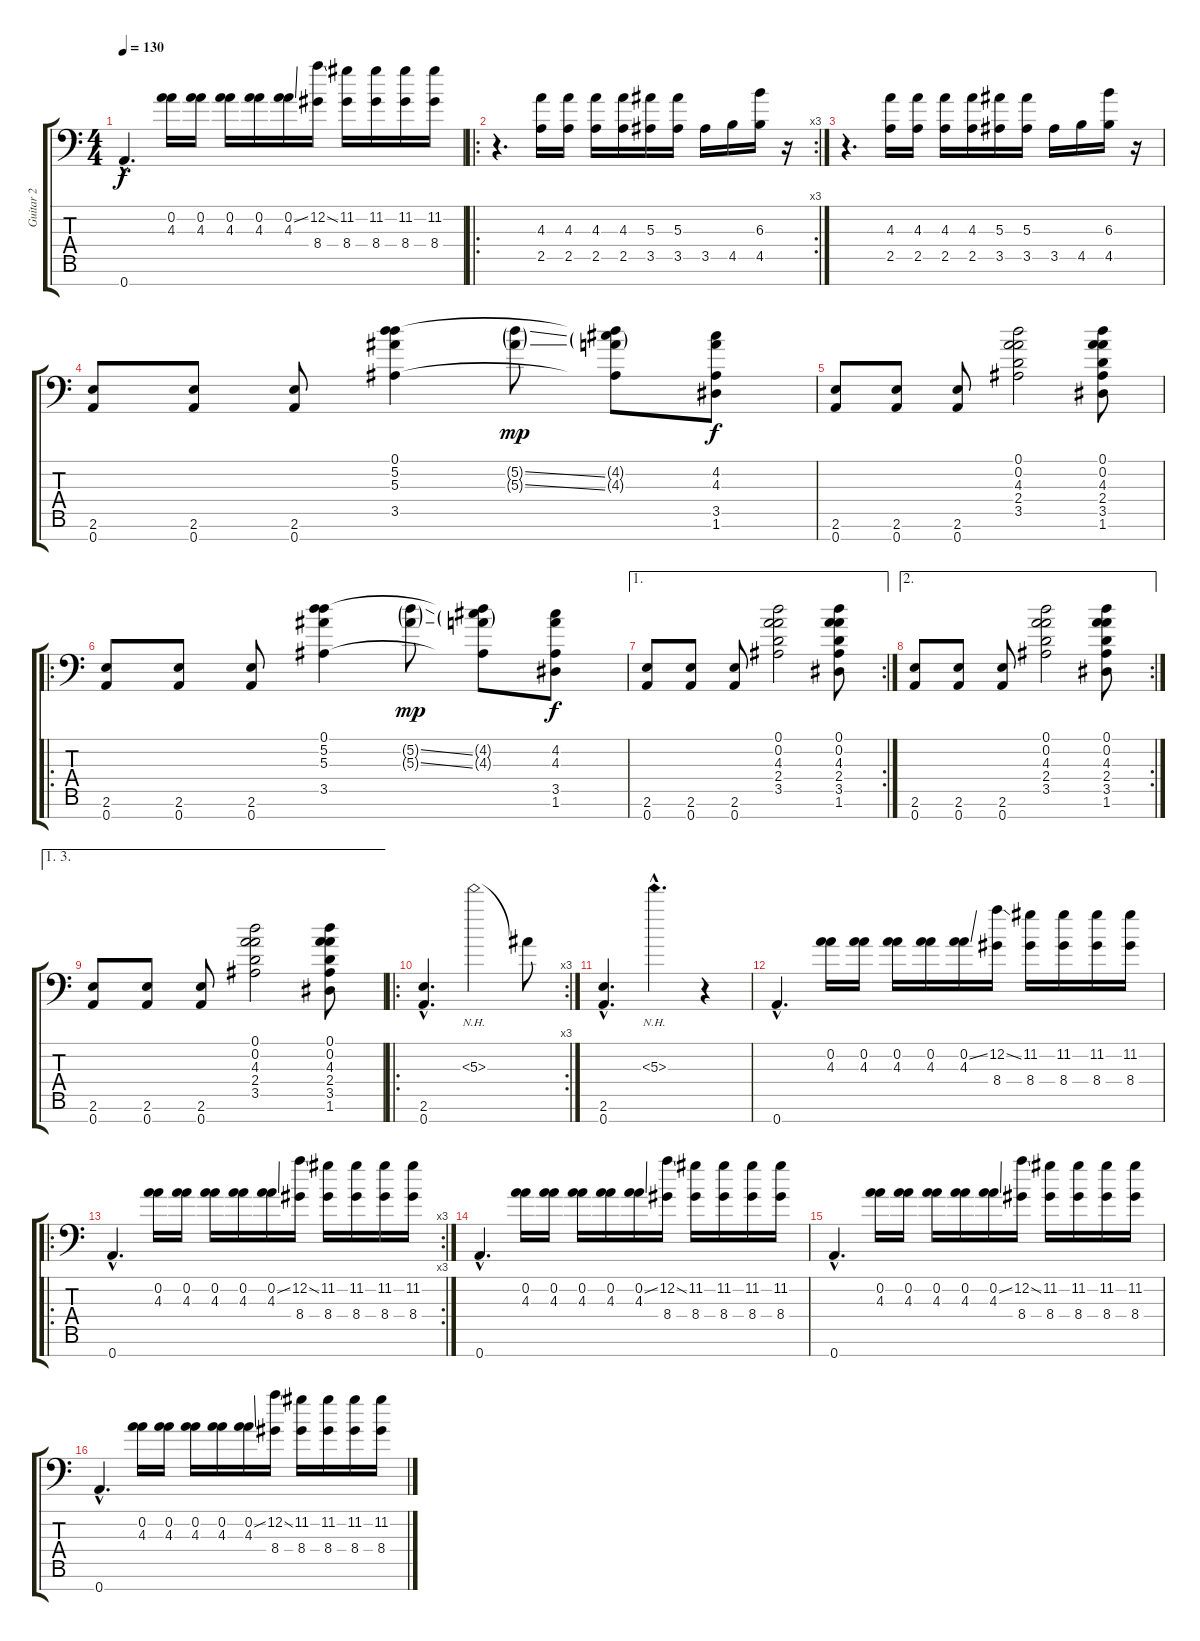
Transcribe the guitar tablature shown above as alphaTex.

\track ("Guitar 2" "Guitar 2") {instrument distortionguitar}
\staff {score tabs}
\tuning (D4 A3 F3 C3 G2 D2 A1) {hide}
\ts (4 4)
\tempo 130
\clef f4
\ks c
0.7{hac}.4{d dy f} (0.2 4.3).16 (0.2 4.3).16 (0.2 4.3).16 (0.2 4.3).16 (0.2{ss} 4.3).16 (12.2{ss} 8.4).16 (11.2 8.4).16 (11.2 8.4).16 (11.2 8.4).16 (11.2 8.4).16 |
\ro
\rc 3
r.4{d} (4.3 2.5).16 (4.3 2.5).16 (4.3 2.5).16 (4.3 2.5).16 (5.3 3.5).16 (5.3 3.5).16 3.5.16 4.5.16 (6.3 4.5).16 r.16 |
r.4{d} (4.3 2.5).16 (4.3 2.5).16 (4.3 2.5).16 (4.3 2.5).16 (5.3 3.5).16 (5.3 3.5).16 3.5.16 4.5.16 (6.3 4.5).16 r.16 |
(2.6 0.7).8 (2.6 0.7).8 (2.6 0.7).8 (0.1 5.2 5.3 3.5).4 (5.2{ss g} 5.3{ss g}).8{dy mp} (0.1{t} 4.2{g} 4.3{g} 3.5{t}).8 (4.2 4.3 3.5 1.6).8{dy f} |
(2.6 0.7).8 (2.6 0.7).8 (2.6 0.7).8 (0.1 0.2 4.3 2.4 3.5).2 (0.1 0.2 4.3 2.4 3.5 1.6).8 |
\ro
(2.6 0.7).8 (2.6 0.7).8 (2.6 0.7).8 (0.1 5.2 5.3 3.5).4 (5.2{ss g} 5.3{ss g}).8{dy mp} (0.1{t} 4.2{g} 4.3{g} 3.5{t}).8 (4.2 4.3 3.5 1.6).8{dy f} |
\ae 1
\rc 2
(2.6 0.7).8 (2.6 0.7).8 (2.6 0.7).8 (0.1 0.2 4.3 2.4 3.5).2 (0.1 0.2 4.3 2.4 3.5 1.6).8 |
\ae 2
\rc 2
(2.6 0.7).8 (2.6 0.7).8 (2.6 0.7).8 (0.1 0.2 4.3 2.4 3.5).2 (0.1 0.2 4.3 2.4 3.5 1.6).8 |
\ae (1 3)
(2.6 0.7).8 (2.6 0.7).8 (2.6 0.7).8 (0.1 0.2 4.3 2.4 3.5).2 (0.1 0.2 4.3 2.4 3.5 1.6).8 |
\ro
\rc 3
(2.6{hac} 0.7{hac}).4{d} 5.3{nh}.2 5.3{t}.8 |
(2.6{hac} 0.7{hac}).4{d} 5.3{nh hac}.4{d} r.4 |
0.7{hac}.4{d} (0.2 4.3).16 (0.2 4.3).16 (0.2 4.3).16 (0.2 4.3).16 (0.2{ss} 4.3).16 (12.2{ss} 8.4).16 (11.2 8.4).16 (11.2 8.4).16 (11.2 8.4).16 (11.2 8.4).16 |
\ro
\rc 3
0.7{hac}.4{d} (0.2 4.3).16 (0.2 4.3).16 (0.2 4.3).16 (0.2 4.3).16 (0.2{ss} 4.3).16 (12.2{ss} 8.4).16 (11.2 8.4).16 (11.2 8.4).16 (11.2 8.4).16 (11.2 8.4).16 |
0.7{hac}.4{d} (0.2 4.3).16 (0.2 4.3).16 (0.2 4.3).16 (0.2 4.3).16 (0.2{ss} 4.3).16 (12.2{ss} 8.4).16 (11.2 8.4).16 (11.2 8.4).16 (11.2 8.4).16 (11.2 8.4).16 |
0.7{hac}.4{d} (0.2 4.3).16 (0.2 4.3).16 (0.2 4.3).16 (0.2 4.3).16 (0.2{ss} 4.3).16 (12.2{ss} 8.4).16 (11.2 8.4).16 (11.2 8.4).16 (11.2 8.4).16 (11.2 8.4).16 |
0.7{hac}.4{d} (0.2 4.3).16 (0.2 4.3).16 (0.2 4.3).16 (0.2 4.3).16 (0.2{ss} 4.3).16 (12.2{ss} 8.4).16 (11.2 8.4).16 (11.2 8.4).16 (11.2 8.4).16 (11.2 8.4).16
